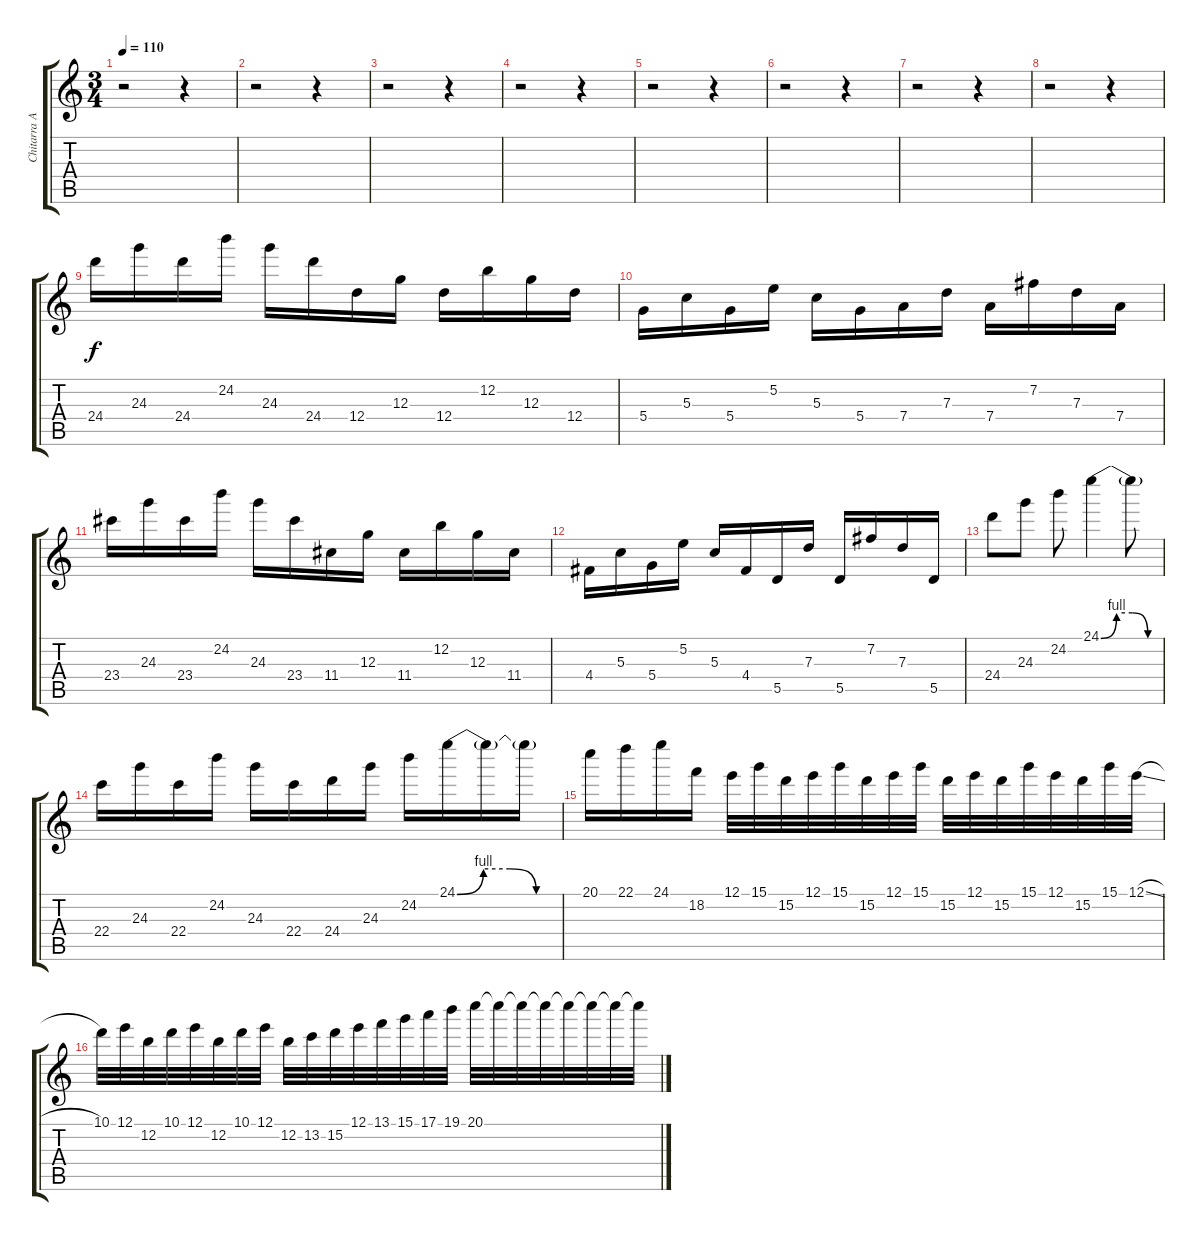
\track ("Chitarra Assolo" "Chitarra A") {instrument overdrivenguitar}
\staff {score tabs}
\tuning (E4 B3 G3 D3 A2 E2) {hide}
\ts (3 4)
\tempo 110
\clef g2
\ks c
r.2{dy f} r.4 |
r.2 r.4 |
r.2 r.4 |
r.2 r.4 |
r.2 r.4 |
r.2 r.4 |
r.2 r.4 |
r.2 r.4 |
24.4.16 24.3.16 24.4.16 24.2.16 24.3.16 24.4.16 12.4.16 12.3.16 12.4.16 12.2.16 12.3.16 12.4.16 |
5.4.16 5.3.16 5.4.16 5.2.16 5.3.16 5.4.16 7.4.16 7.3.16 7.4.16 7.2.16 7.3.16 7.4.16 |
23.4.16 24.3.16 23.4.16 24.2.16 24.3.16 23.4.16 11.4.16 12.3.16 11.4.16 12.2.16 12.3.16 11.4.16 |
4.4.16 5.3.16 5.4.16 5.2.16 5.3.16 4.4.16 5.5.16 7.3.16 5.5.16 7.2.16 7.3.16 5.5.16 |
24.4.8 24.3.8 24.2.8 24.1{be (custom 0 0 15 4 30 4 45 0 60 0)}.4 24.1{t}.8 |
22.4.16 24.3.16 22.4.16 24.2.16 24.3.16 22.4.16 24.4.16 24.3.16 24.2.16 24.1{be (custom 0 0 15 4 30 4 45 0 60 0)}.16 24.1{t}.16 24.1{t}.16 |
20.1.16 22.1.16 24.1.16 18.2.16 12.1.32 15.1.32 15.2.32 12.1.32 15.1.32 15.2.32 12.1.32 15.1.32 15.2.32 12.1.32 15.2.32 15.1.32 12.1.32 15.2.32 15.1.32 12.1{sl}.32 |
10.1.32 12.1.32 12.2.32 10.1.32 12.1.32 12.2.32 10.1.32 12.1.32 12.2.32 13.2.32 15.2.32 12.1.32 13.1.32 15.1.32 17.1.32 19.1.32 20.1.32 20.1{t}.32 20.1{t}.32 20.1{t}.32 20.1{t}.32 20.1{t}.32 20.1{t}.32 20.1{t}.32
